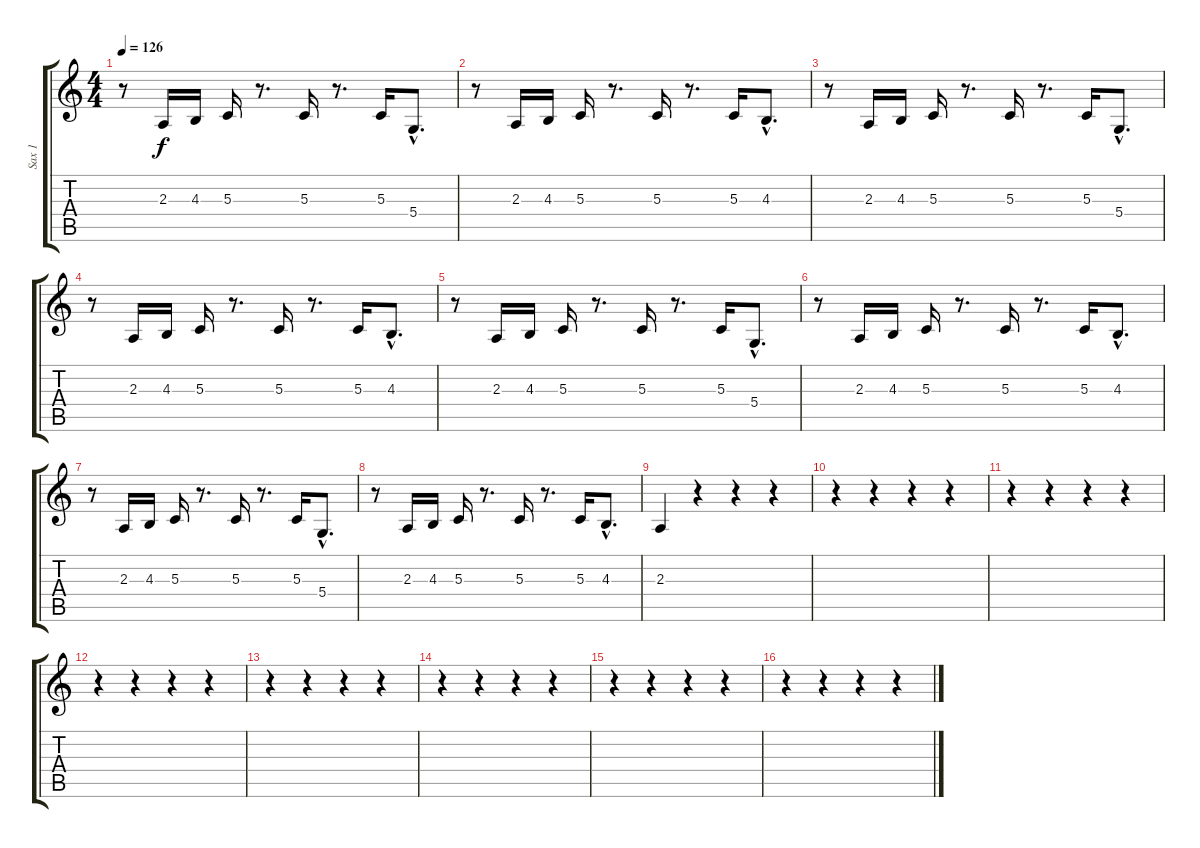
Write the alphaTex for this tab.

\track ("Sax 1" "Sax 1") {instrument altosax}
\staff {score tabs}
\tuning (E4 B3 G3 D3 A2 E2) {hide}
\ts (4 4)
\tempo 126
\clef g2
\ks c
r.8{dy f} 2.3.16 4.3.16 5.3.16 r.8{d} 5.3.16 r.8{d} 5.3.16 5.4{hac}.8{d} |
r.8 2.3.16 4.3.16 5.3.16 r.8{d} 5.3.16 r.8{d} 5.3.16 4.3{hac}.8{d} |
r.8 2.3.16 4.3.16 5.3.16 r.8{d} 5.3.16 r.8{d} 5.3.16 5.4{hac}.8{d} |
r.8 2.3.16 4.3.16 5.3.16 r.8{d} 5.3.16 r.8{d} 5.3.16 4.3{hac}.8{d} |
r.8 2.3.16 4.3.16 5.3.16 r.8{d} 5.3.16 r.8{d} 5.3.16 5.4{hac}.8{d} |
r.8 2.3.16 4.3.16 5.3.16 r.8{d} 5.3.16 r.8{d} 5.3.16 4.3{hac}.8{d} |
r.8 2.3.16 4.3.16 5.3.16 r.8{d} 5.3.16 r.8{d} 5.3.16 5.4{hac}.8{d} |
r.8 2.3.16 4.3.16 5.3.16 r.8{d} 5.3.16 r.8{d} 5.3.16 4.3{hac}.8{d} |
2.3.4 r.4 r.4 r.4 |
r.4 r.4 r.4 r.4 |
r.4 r.4 r.4 r.4 |
r.4 r.4 r.4 r.4 |
r.4 r.4 r.4 r.4 |
r.4 r.4 r.4 r.4 |
r.4 r.4 r.4 r.4 |
r.4 r.4 r.4 r.4
